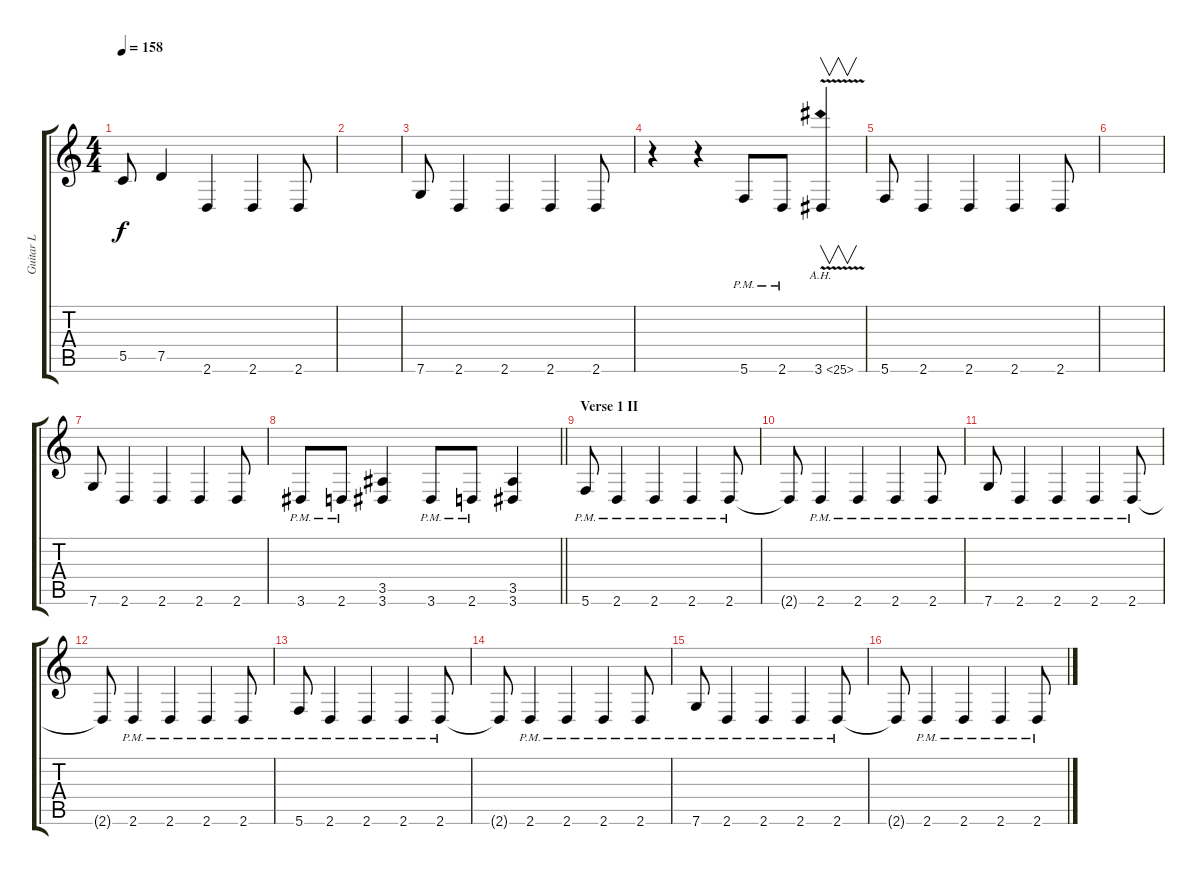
\track ("Guitar L" "Guitar L") {instrument overdrivenguitar}
\staff {score tabs}
\tuning (D4 A3 F3 C3 G2 C2) {hide}
\ts (4 4)
\tempo 158
\clef g2
\ks c
5.5.8{dy f} 7.5.4 2.6.4 2.6.4 2.6.8 |
|
7.6.8 2.6.4 2.6.4 2.6.4 2.6.8 |
r.4 r.4 5.6{pm}.8 2.6{pm}.8 3.6{ah 22 v}.4{v} |
5.6.8 2.6.4 2.6.4 2.6.4 2.6.8 |
|
7.6.8 2.6.4 2.6.4 2.6.4 2.6.8 |
\barLineRight lightlight
3.6{pm}.8 2.6{pm}.8 (3.5 3.6).4 3.6{pm}.8 2.6{pm}.8 (3.5 3.6).4 |
\section ("" "Verse 1 II")
5.6{pm}.8{volume 6} 2.6{pm}.4 2.6{pm}.4 2.6{pm}.4 2.6{pm}.8 |
2.6{t}.8 2.6{pm}.4 2.6{pm}.4 2.6{pm}.4 2.6{pm}.8 |
7.6{pm}.8 2.6{pm}.4 2.6{pm}.4 2.6{pm}.4 2.6{pm}.8 |
2.6{t}.8 2.6{pm}.4 2.6{pm}.4 2.6{pm}.4 2.6{pm}.8 |
5.6{pm}.8 2.6{pm}.4 2.6{pm}.4 2.6{pm}.4 2.6{pm}.8 |
2.6{t}.8 2.6{pm}.4 2.6{pm}.4 2.6{pm}.4 2.6{pm}.8 |
7.6{pm}.8 2.6{pm}.4 2.6{pm}.4 2.6{pm}.4 2.6{pm}.8 |
2.6{t}.8 2.6{pm}.4 2.6{pm}.4 2.6{pm}.4 2.6{pm}.8
